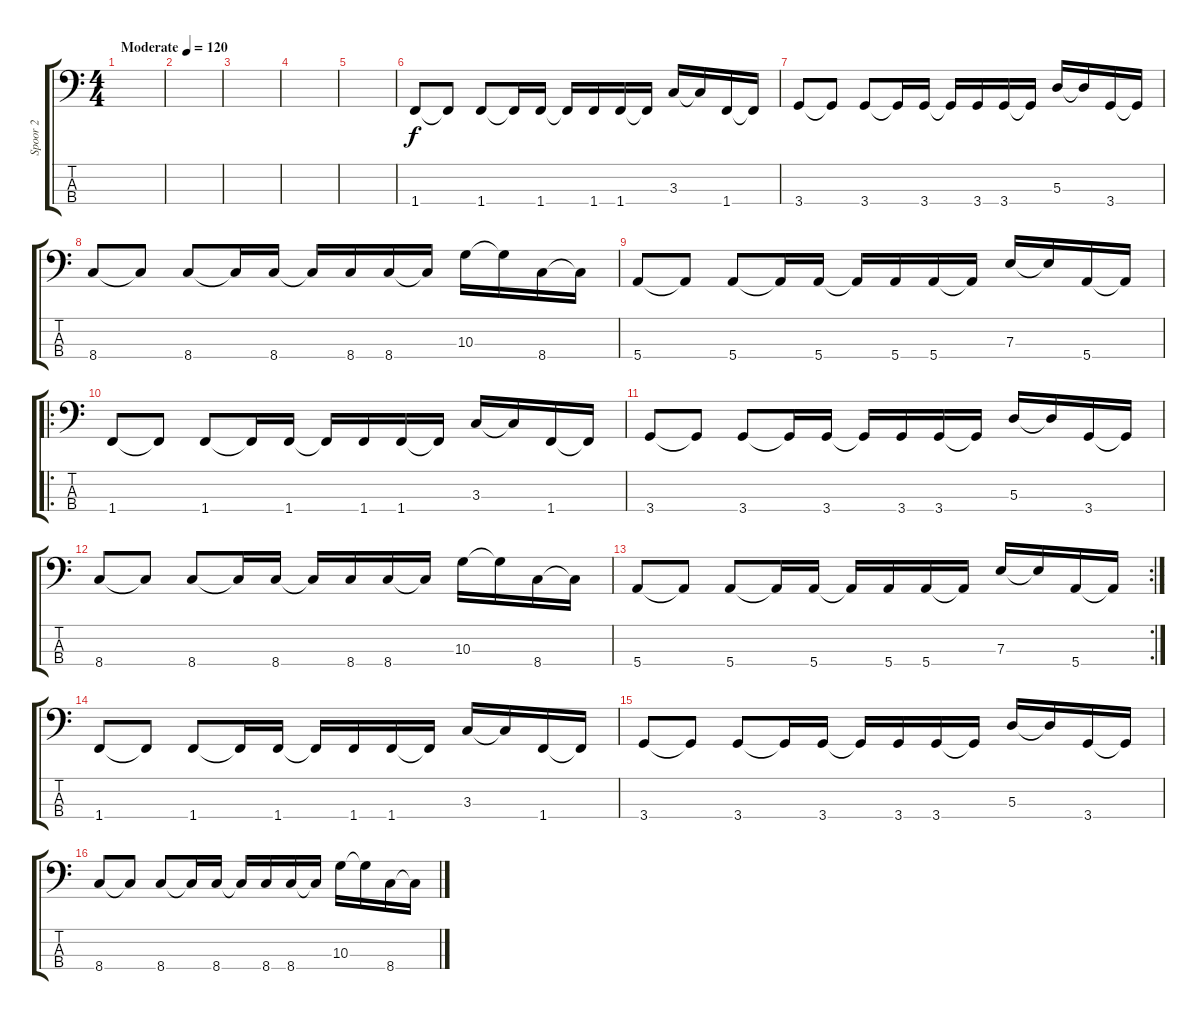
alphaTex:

\track ("Spoor 2" "Spoor 2") {instrument electricbasspick}
\staff {score tabs}
\tuning (G2 D2 A1 E1) {hide}
\ts (4 4)
\tempo (120 "Moderate")
\clef f4
\ks c
|
|
|
|
|
1.4.8 1.4{t}.8 1.4.8 1.4{t}.16 1.4.16 1.4{t}.16 1.4.16 1.4.16 1.4{t}.16 3.3.16 3.3{t}.16 1.4.16 1.4{t}.16 |
3.4.8 3.4{t}.8 3.4.8 3.4{t}.16 3.4.16 3.4{t}.16 3.4.16 3.4.16 3.4{t}.16 5.3.16 5.3{t}.16 3.4.16 3.4{t}.16 |
8.4.8 8.4{t}.8 8.4.8 8.4{t}.16 8.4.16 8.4{t}.16 8.4.16 8.4.16 8.4{t}.16 10.3.16 10.3{t}.16 8.4.16 8.4{t}.16 |
5.4.8 5.4{t}.8 5.4.8 5.4{t}.16 5.4.16 5.4{t}.16 5.4.16 5.4.16 5.4{t}.16 7.3.16 7.3{t}.16 5.4.16 5.4{t}.16 |
\ro
1.4.8 1.4{t}.8 1.4.8 1.4{t}.16 1.4.16 1.4{t}.16 1.4.16 1.4.16 1.4{t}.16 3.3.16 3.3{t}.16 1.4.16 1.4{t}.16 |
3.4.8 3.4{t}.8 3.4.8 3.4{t}.16 3.4.16 3.4{t}.16 3.4.16 3.4.16 3.4{t}.16 5.3.16 5.3{t}.16 3.4.16 3.4{t}.16 |
8.4.8 8.4{t}.8 8.4.8 8.4{t}.16 8.4.16 8.4{t}.16 8.4.16 8.4.16 8.4{t}.16 10.3.16 10.3{t}.16 8.4.16 8.4{t}.16 |
\rc 2
5.4.8 5.4{t}.8 5.4.8 5.4{t}.16 5.4.16 5.4{t}.16 5.4.16 5.4.16 5.4{t}.16 7.3.16 7.3{t}.16 5.4.16 5.4{t}.16 |
1.4.8 1.4{t}.8 1.4.8 1.4{t}.16 1.4.16 1.4{t}.16 1.4.16 1.4.16 1.4{t}.16 3.3.16 3.3{t}.16 1.4.16 1.4{t}.16 |
3.4.8 3.4{t}.8 3.4.8 3.4{t}.16 3.4.16 3.4{t}.16 3.4.16 3.4.16 3.4{t}.16 5.3.16 5.3{t}.16 3.4.16 3.4{t}.16 |
8.4.8 8.4{t}.8 8.4.8 8.4{t}.16 8.4.16 8.4{t}.16 8.4.16 8.4.16 8.4{t}.16 10.3.16 10.3{t}.16 8.4.16 8.4{t}.16
